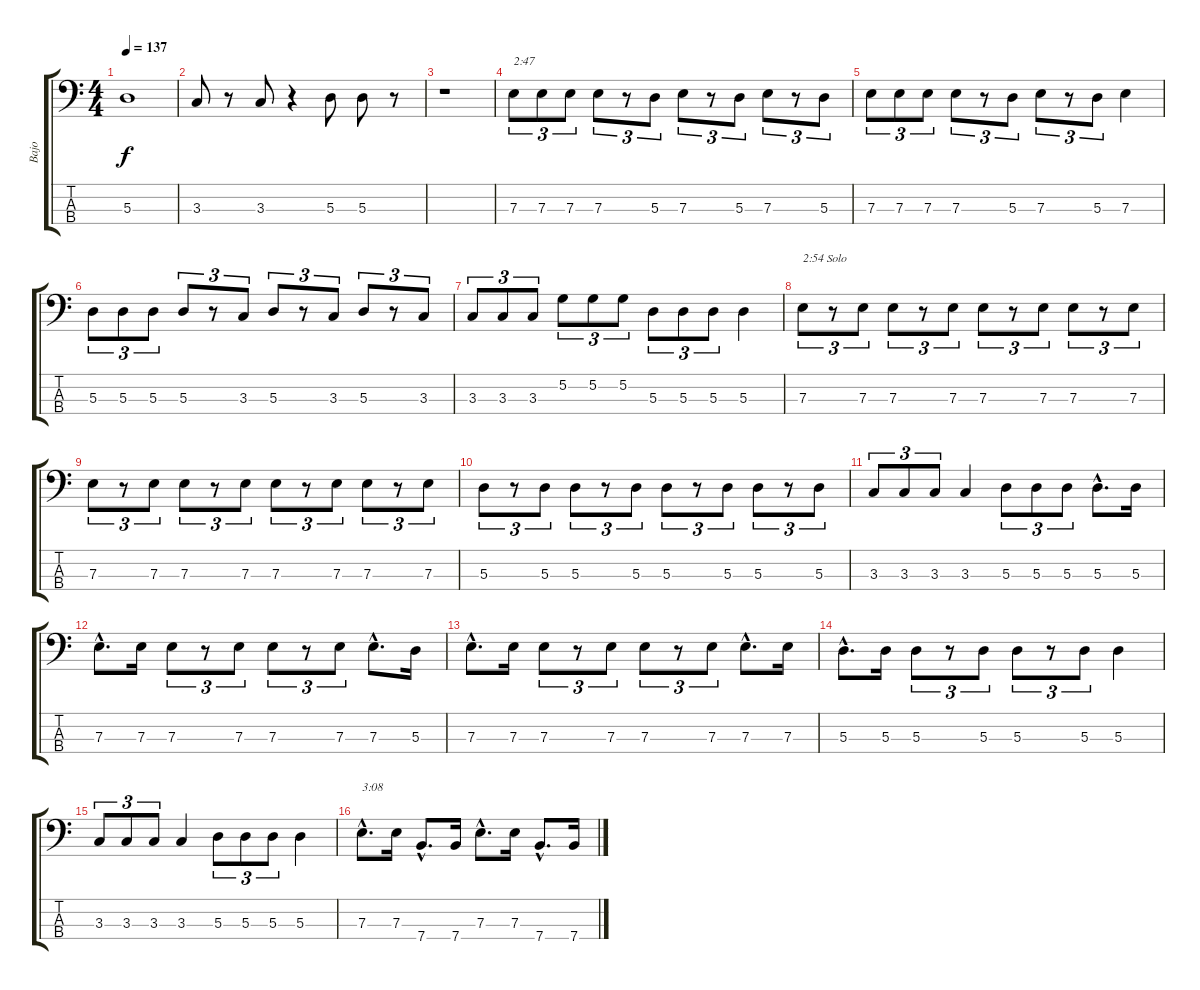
\track ("Bajo" "Bajo") {instrument electricbassfinger}
\staff {score tabs}
\tuning (G2 D2 A1 E1) {hide}
\ts (4 4)
\tempo 137
\clef f4
\ks c
5.3.1{dy f} |
3.3.8 r.8 3.3.8 r.4 5.3.8 5.3.8 r.8 |
r.1 |
7.3.8{tu (3 2) txt "2:47"} 7.3.8{tu (3 2)} 7.3.8{tu (3 2)} 7.3.8{tu (3 2)} r.8{tu (3 2)} 5.3.8{tu (3 2)} 7.3.8{tu (3 2)} r.8{tu (3 2)} 5.3.8{tu (3 2)} 7.3.8{tu (3 2)} r.8{tu (3 2)} 5.3.8{tu (3 2)} |
7.3.8{tu (3 2)} 7.3.8{tu (3 2)} 7.3.8{tu (3 2)} 7.3.8{tu (3 2)} r.8{tu (3 2)} 5.3.8{tu (3 2)} 7.3.8{tu (3 2)} r.8{tu (3 2)} 5.3.8{tu (3 2)} 7.3.4 |
5.3.8{tu (3 2)} 5.3.8{tu (3 2)} 5.3.8{tu (3 2)} 5.3.8{tu (3 2)} r.8{tu (3 2)} 3.3.8{tu (3 2)} 5.3.8{tu (3 2)} r.8{tu (3 2)} 3.3.8{tu (3 2)} 5.3.8{tu (3 2)} r.8{tu (3 2)} 3.3.8{tu (3 2)} |
3.3.8{tu (3 2)} 3.3.8{tu (3 2)} 3.3.8{tu (3 2)} 5.2.8{tu (3 2)} 5.2.8{tu (3 2)} 5.2.8{tu (3 2)} 5.3.8{tu (3 2)} 5.3.8{tu (3 2)} 5.3.8{tu (3 2)} 5.3.4 |
7.3.8{tu (3 2) txt "2:54 Solo"} r.8{tu (3 2)} 7.3.8{tu (3 2)} 7.3.8{tu (3 2)} r.8{tu (3 2)} 7.3.8{tu (3 2)} 7.3.8{tu (3 2)} r.8{tu (3 2)} 7.3.8{tu (3 2)} 7.3.8{tu (3 2)} r.8{tu (3 2)} 7.3.8{tu (3 2)} |
7.3.8{tu (3 2)} r.8{tu (3 2)} 7.3.8{tu (3 2)} 7.3.8{tu (3 2)} r.8{tu (3 2)} 7.3.8{tu (3 2)} 7.3.8{tu (3 2)} r.8{tu (3 2)} 7.3.8{tu (3 2)} 7.3.8{tu (3 2)} r.8{tu (3 2)} 7.3.8{tu (3 2)} |
5.3.8{tu (3 2)} r.8{tu (3 2)} 5.3.8{tu (3 2)} 5.3.8{tu (3 2)} r.8{tu (3 2)} 5.3.8{tu (3 2)} 5.3.8{tu (3 2)} r.8{tu (3 2)} 5.3.8{tu (3 2)} 5.3.8{tu (3 2)} r.8{tu (3 2)} 5.3.8{tu (3 2)} |
3.3.8{tu (3 2)} 3.3.8{tu (3 2)} 3.3.8{tu (3 2)} 3.3.4 5.3.8{tu (3 2)} 5.3.8{tu (3 2)} 5.3.8{tu (3 2)} 5.3{hac}.8{d} 5.3.16 |
7.3{hac}.8{d} 7.3.16 7.3.8{tu (3 2)} r.8{tu (3 2)} 7.3.8{tu (3 2)} 7.3.8{tu (3 2)} r.8{tu (3 2)} 7.3.8{tu (3 2)} 7.3{hac}.8{d} 5.3.16 |
7.3{hac}.8{d} 7.3.16 7.3.8{tu (3 2)} r.8{tu (3 2)} 7.3.8{tu (3 2)} 7.3.8{tu (3 2)} r.8{tu (3 2)} 7.3.8{tu (3 2)} 7.3{hac}.8{d} 7.3.16 |
5.3{hac}.8{d} 5.3.16 5.3.8{tu (3 2)} r.8{tu (3 2)} 5.3.8{tu (3 2)} 5.3.8{tu (3 2)} r.8{tu (3 2)} 5.3.8{tu (3 2)} 5.3.4 |
3.3.8{tu (3 2)} 3.3.8{tu (3 2)} 3.3.8{tu (3 2)} 3.3.4 5.3.8{tu (3 2)} 5.3.8{tu (3 2)} 5.3.8{tu (3 2)} 5.3.4 |
7.3{hac}.8{d txt "3:08"} 7.3.16 7.4{hac}.8{d} 7.4.16 7.3{hac}.8{d} 7.3.16 7.4{hac}.8{d} 7.4.16
